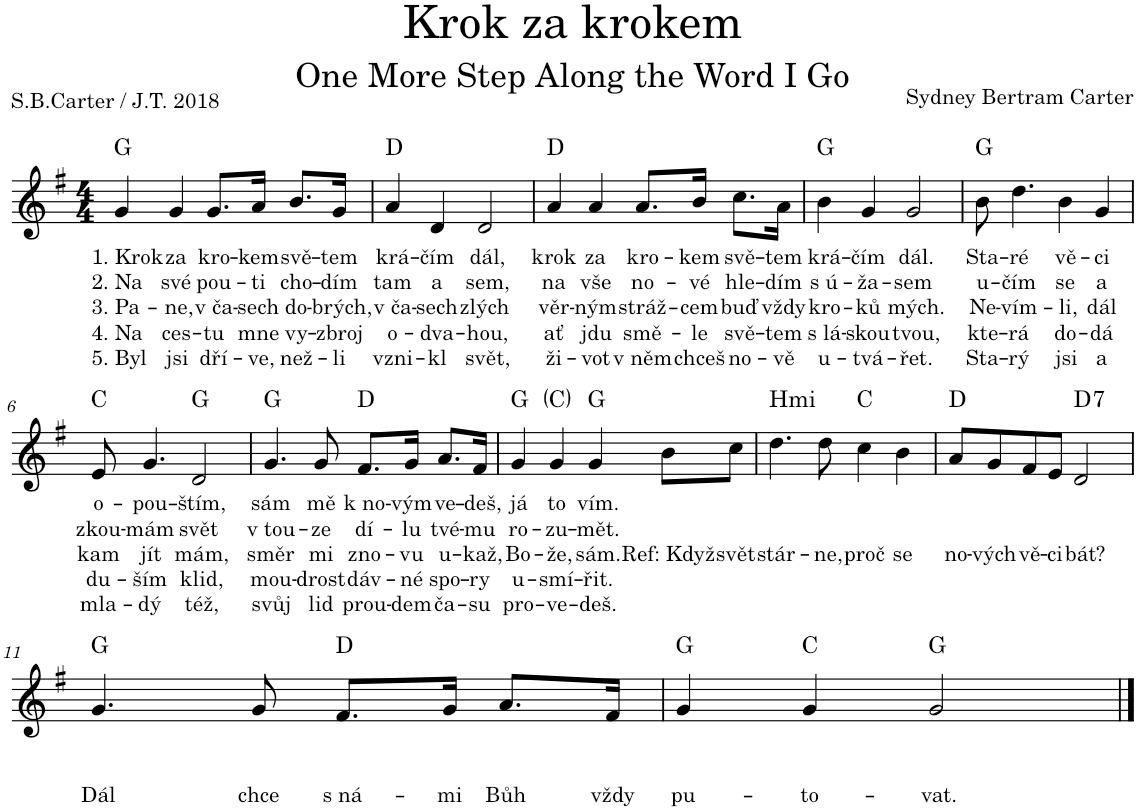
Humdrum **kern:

**kern	**text	**text	**text	**text	**text	**harte
*part1	*part1	*part1	*part1	*part1	*part1	*part1
*staff1	*staff1	*staff1	*staff1	*staff1	*staff1	*
*I"Hlas	*	*	*	*	*	*
*I'Hl.	*	*	*	*	*	*
*clefG2	*	*	*	*	*	*
*k[f#]	*	*	*	*	*	*
*M4/4	*	*	*	*	*	*
=1	=1	=1	=1	=1	=1	=1
!	!LO:LY:b	!LO:LY:b	!LO:LY:b	!LO:LY:b	!LO:LY:b	!
4g/	1. Krok	2. Na	3. Pa-	4. Na	5. Byl	G:maj
!	!LO:LY:b	!LO:LY:b	!LO:LY:b	!LO:LY:b	!LO:LY:b	!
4g/	za	své	-ne,	ces-	jsi	.
!	!LO:LY:b	!LO:LY:b	!LO:LY:b	!LO:LY:b	!LO:LY:b	!
8.g/L	kro-	pou-	v ča-	-tu	dří-	.
!	!LO:LY:b	!LO:LY:b	!LO:LY:b	!LO:LY:b	!LO:LY:b	!
16a/Jk	-kem	-ti	-sech	mne	-ve,	.
!	!LO:LY:b	!LO:LY:b	!LO:LY:b	!LO:LY:b	!LO:LY:b	!
8.b/L	svě-	cho-	do-	vy-	než-	.
!	!LO:LY:b	!LO:LY:b	!LO:LY:b	!LO:LY:b	!LO:LY:b	!
16g/Jk	-tem	-dím	-brých,	-zbroj	-li	.
=2	=2	=2	=2	=2	=2	=2
!	!LO:LY:b	!LO:LY:b	!LO:LY:b	!LO:LY:b	!LO:LY:b	!
4a/	krá-	tam	v ča-	o-	vzni-	D:maj
!	!LO:LY:b	!LO:LY:b	!LO:LY:b	!LO:LY:b	!LO:LY:b	!
4d/	-čím	a	-sech	-dva-	-kl	.
!	!LO:LY:b	!LO:LY:b	!LO:LY:b	!LO:LY:b	!LO:LY:b	!
2d/	dál,	sem,	zlých	-hou,	svět,	.
=3	=3	=3	=3	=3	=3	=3
!	!LO:LY:b	!LO:LY:b	!LO:LY:b	!LO:LY:b	!LO:LY:b	!
4a/	krok	na	věr-	ať	ži-	D:maj
!	!LO:LY:b	!LO:LY:b	!LO:LY:b	!LO:LY:b	!LO:LY:b	!
4a/	za	vše	-ným	jdu	-vot	.
!	!LO:LY:b	!LO:LY:b	!LO:LY:b	!LO:LY:b	!LO:LY:b	!
8.a/L	kro-	no-	stráž-	smě-	v něm	.
!	!LO:LY:b	!LO:LY:b	!LO:LY:b	!LO:LY:b	!LO:LY:b	!
16b/Jk	-kem	-vé	-cem	-le	chceš	.
!	!LO:LY:b	!LO:LY:b	!LO:LY:b	!LO:LY:b	!LO:LY:b	!
8.cc\L	svě-	hle-	buď	svě-	no-	.
!	!LO:LY:b	!LO:LY:b	!LO:LY:b	!LO:LY:b	!LO:LY:b	!
16a\Jk	-tem	-dím	vždy	-tem	-vě	.
=4	=4	=4	=4	=4	=4	=4
!	!LO:LY:b	!LO:LY:b	!LO:LY:b	!LO:LY:b	!LO:LY:b	!
4b\	krá-	s ú-	kro-	s lá-	u-	G:maj
!	!LO:LY:b	!LO:LY:b	!LO:LY:b	!LO:LY:b	!LO:LY:b	!
4g/	-čím	-ža-	-ků	-skou	-tvá-	.
!	!LO:LY:b	!LO:LY:b	!LO:LY:b	!LO:LY:b	!LO:LY:b	!
2g/	dál.	-sem	mých.	tvou,	-řet.	.
=5	=5	=5	=5	=5	=5	=5
!	!LO:LY:b	!LO:LY:b	!LO:LY:b	!LO:LY:b	!LO:LY:b	!
8b\	Sta-	u-	Ne-	kte-	Sta-	G:maj
!	!LO:LY:b	!LO:LY:b	!LO:LY:b	!LO:LY:b	!LO:LY:b	!
4.dd\	-ré	-čím	-vím-	-rá	-rý	.
!	!LO:LY:b	!LO:LY:b	!LO:LY:b	!LO:LY:b	!LO:LY:b	!
4b\	vě-	se	-li,	do-	jsi	.
!	!LO:LY:b	!LO:LY:b	!LO:LY:b	!LO:LY:b	!LO:LY:b	!
4g/	-ci	a	dál	-dá	a	.
!!LO:LB:g=z
=6	=6	=6	=6	=6	=6	=6
!	!LO:LY:b	!LO:LY:b	!LO:LY:b	!LO:LY:b	!LO:LY:b	!
8e/	o-	zkou-	kam	du-	mla-	C:maj
!	!LO:LY:b	!LO:LY:b	!LO:LY:b	!LO:LY:b	!LO:LY:b	!
4.g/	-pou-	-mám	jít	-ším	-dý	.
!	!LO:LY:b	!LO:LY:b	!LO:LY:b	!LO:LY:b	!LO:LY:b	!
2d/	-štím,	svět	mám,	klid,	též,	G:maj
=7	=7	=7	=7	=7	=7	=7
!	!LO:LY:b	!LO:LY:b	!LO:LY:b	!LO:LY:b	!LO:LY:b	!
4.g/	sám	v tou-	směr	mou-	svůj	G:maj
!	!LO:LY:b	!LO:LY:b	!LO:LY:b	!LO:LY:b	!LO:LY:b	!
8g/	mě	-ze	mi	-drost	lid	.
!	!LO:LY:b	!LO:LY:b	!LO:LY:b	!LO:LY:b	!LO:LY:b	!
8.f#/L	k no-	dí-	zno-	dáv-	prou-	D:maj
!	!LO:LY:b	!LO:LY:b	!LO:LY:b	!LO:LY:b	!LO:LY:b	!
16g/Jk	-vým	-lu	-vu	-né	-dem	.
!	!LO:LY:b	!LO:LY:b	!LO:LY:b	!LO:LY:b	!LO:LY:b	!
8.a/L	ve-	tvé-	u-	spo-	ča-	.
!	!LO:LY:b	!LO:LY:b	!LO:LY:b	!LO:LY:b	!LO:LY:b	!
16f#/Jk	-deš,	-mu	-kaž,	-ry	-su	.
=8	=8	=8	=8	=8	=8	=8
!	!LO:LY:b	!LO:LY:b	!LO:LY:b	!LO:LY:b	!LO:LY:b	!
4g/	já	ro-	Bo-	u-	pro-	G:maj
!	!LO:LY:b	!LO:LY:b	!LO:LY:b	!LO:LY:b	!LO:LY:b	!
4g/	to	-zu-	-že,	-smí-	-ve-	C:maj
!	!LO:LY:b	!LO:LY:b	!LO:LY:b	!LO:LY:b	!LO:LY:b	!
4g/	vím.	-mět.	sám.	-řit.	-deš.	G:maj
!	!	!	!LO:LY:b	!	!	!
8b\L	.	.	Ref: Když	.	.	.
!	!	!	!LO:LY:b	!	!	!
8cc\J	.	.	svět	.	.	.
=9	=9	=9	=9	=9	=9	=9
!	!	!	!LO:LY:b	!	!	!LO:H:kt=Hmi
4.dd\	.	.	stár-	.	.	N
!	!	!	!LO:LY:b	!	!	!
8dd\	.	.	-ne,	.	.	.
!	!	!	!LO:LY:b	!	!	!
4cc\	.	.	proč	.	.	C:maj
!	!	!	!LO:LY:b	!	!	!
4b\	.	.	se	.	.	.
=10	=10	=10	=10	=10	=10	=10
!	!	!	!LO:LY:b	!	!	!
8a/L	.	.	no-	.	.	D:maj
!	!	!	!LO:LY:b	!	!	!
8g/	.	.	-vých	.	.	.
!	!	!	!LO:LY:b	!	!	!
8f#/	.	.	vě-	.	.	.
!	!	!	!LO:LY:b	!	!	!
8e/J	.	.	-ci	.	.	.
!	!	!	!LO:LY:b	!	!	!LO:H:kt=7
2d/	.	.	bát?	.	.	D:7
!!LO:LB:g=z
=11	=11	=11	=11	=11	=11	=11
!	!	!	!LO:LY:b	!	!	!
4.g/	.	.	Dál	.	.	G:maj
!	!	!	!LO:LY:b	!	!	!
8g/	.	.	chce	.	.	.
!	!	!	!LO:LY:b	!	!	!
8.f#/L	.	.	s ná-	.	.	D:maj
!	!	!	!LO:LY:b	!	!	!
16g/Jk	.	.	-mi	.	.	.
!	!	!	!LO:LY:b	!	!	!
8.a/L	.	.	Bůh	.	.	.
!	!	!	!LO:LY:b	!	!	!
16f#/Jk	.	.	vždy	.	.	.
=12	=12	=12	=12	=12	=12	=12
!	!	!	!LO:LY:b	!	!	!
4g/	.	.	pu-	.	.	G:maj
!	!	!	!LO:LY:b	!	!	!
4g/	.	.	-to-	.	.	C:maj
!	!	!	!LO:LY:b	!	!	!
2g/	.	.	-vat.	.	.	G:maj
==	==	==	==	==	==	==
*-	*-	*-	*-	*-	*-	*-
